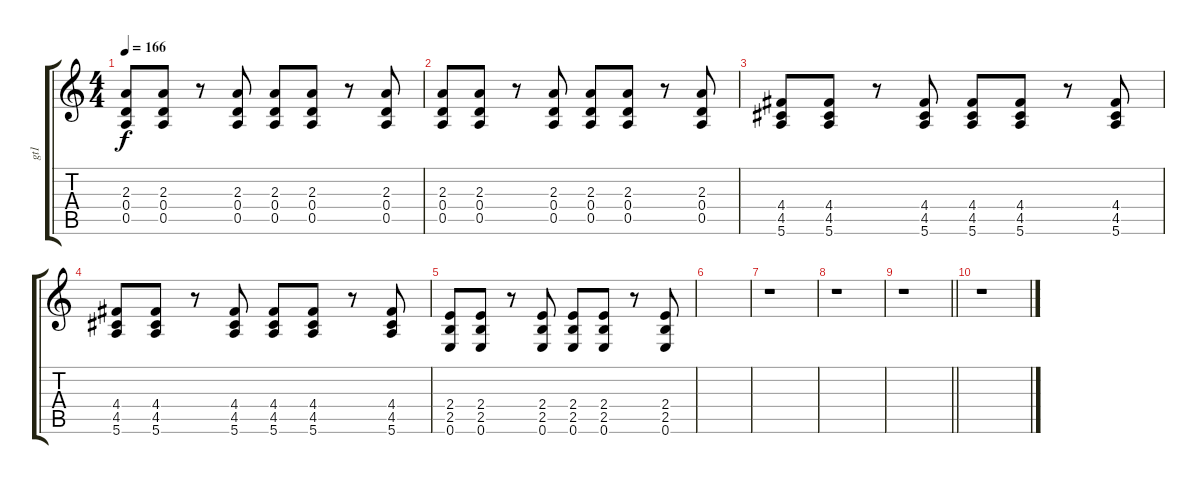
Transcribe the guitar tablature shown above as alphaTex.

\track ("gt1" "gt1") {instrument overdrivenguitar}
\staff {score tabs}
\tuning (E4 B3 G3 D3 A2 E2) {hide}
\ts (4 4)
\tempo 166
\clef g2
\ks c
(2.3 0.4 0.5).8{dy f} (2.3 0.4 0.5).8 r.8 (2.3 0.4 0.5).8 (2.3 0.4 0.5).8 (2.3 0.4 0.5).8 r.8 (2.3 0.4 0.5).8 |
(2.3 0.4 0.5).8 (2.3 0.4 0.5).8 r.8 (2.3 0.4 0.5).8 (2.3 0.4 0.5).8 (2.3 0.4 0.5).8 r.8 (2.3 0.4 0.5).8 |
(4.4 4.5 5.6).8 (4.4 4.5 5.6).8 r.8 (4.4 4.5 5.6).8 (4.4 4.5 5.6).8 (4.4 4.5 5.6).8 r.8 (4.4 4.5 5.6).8 |
(4.4 4.5 5.6).8 (4.4 4.5 5.6).8 r.8 (4.4 4.5 5.6).8 (4.4 4.5 5.6).8 (4.4 4.5 5.6).8 r.8 (4.4 4.5 5.6).8 |
(2.4 2.5 0.6).8 (2.4 2.5 0.6).8 r.8 (2.4 2.5 0.6).8 (2.4 2.5 0.6).8 (2.4 2.5 0.6).8 r.8 (2.4 2.5 0.6).8 |
|
r.1 |
r.1 |
\barLineRight lightlight
r.1 |
\section ("" "")
r.1
